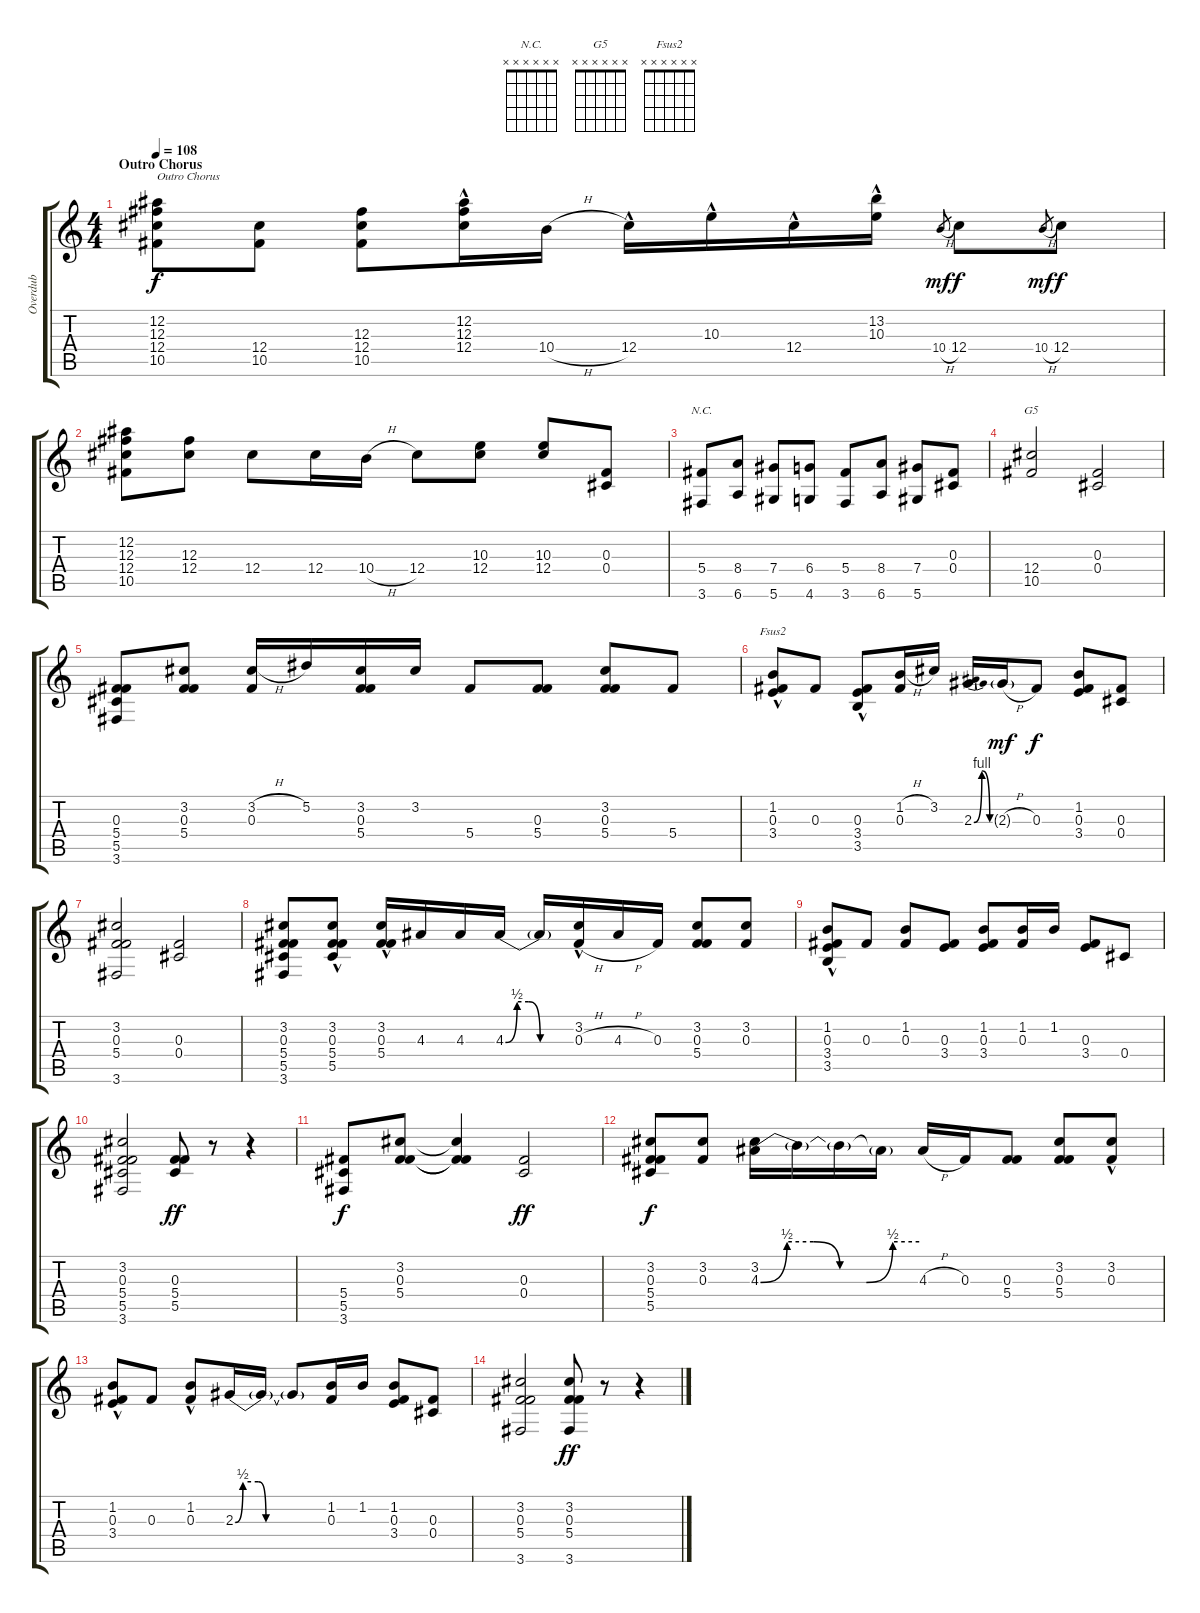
\track ("Overdub" "Overdub") {instrument fretlessbass}
\staff {score tabs}
\tuning (Eb4 Bb3 Gb3 Db3 Ab2 Eb2) {hide}
\chord ("N.C." x x x x x x) {firstfret 0}
\chord ("G5" x x x x x x) {firstfret 0}
\chord ("Fsus2" x x x x x x) {firstfret 0}
\ts (4 4)
\section ("" "Outro Chorus")
\tempo 108
\clef g2
\ks c
(12.2 12.3 12.4 10.5).8{txt "Outro Chorus" dy f} (12.4 10.5).8 (12.3 12.4 10.5).8 (12.2{hac} 12.3{hac} 12.4).16 10.4{h}.16 12.4{hac}.16 10.3{hac}.16 12.4{hac}.16 (13.2{hac} 10.3{hac}).16 10.4{h}.8{gr dy mf} 12.4.8{dy f} 10.4{h}.8{gr dy mf} 12.4.8{dy f} |
(12.2 12.3 12.4 10.5).8 (12.3 12.4).8 12.4.8 12.4.16 10.4{h}.16 12.4.8 (10.3 12.4).8 (10.3 12.4).8 (0.3 0.4).8 |
(5.4 3.6).8{ch "N.C."} (8.4 6.6).8 (7.4 5.6).8 (6.4 4.6).8 (5.4 3.6).8 (8.4 6.6).8 (7.4 5.6).8 (0.3 0.4).8 |
(12.4 10.5).2{ch "G5"} (0.3 0.4).2 |
(0.3 5.4 5.5 3.6).8 (3.2 0.3 5.4).8 (3.2{h} 0.3).16 5.2.16 (3.2 0.3 5.4).16 3.2.16 5.4.8 (0.3 5.4).8 (3.2 0.3 5.4).8 5.4.8 |
(1.2{hac} 0.3 3.4).8{ch "Fsus2"} 0.3.8 (0.3 3.4 3.5{hac}).8 (1.2{h} 0.3).16 3.2.16 2.3{be (bendrelease 0 0 15 4 30 4 60 0)}.16 2.3{h g}.16{dy mf} 0.3.8{dy f} (1.2 0.3 3.4).8 (0.3 0.4).8 |
(3.2 0.3 5.4 3.6).2 (0.3 0.4).2 |
(3.2 0.3 5.4 5.5 3.6).8 (3.2 0.3 5.4 5.5{hac}).8 (3.2 0.3 5.4{hac}).16 4.3.16 4.3.16 4.3{be (custom 0 0 10 2 20 2 30 0 60 0)}.16 4.3{t}.16 (3.2{hac} 0.3{h}).16 4.3{h}.16 0.3.16 (3.2 0.3 5.4).8 (3.2 0.3).8 |
(1.2 0.3 3.4{hac} 3.5).8 0.3.8 (1.2 0.3).8 (0.3 3.4).8 (1.2 0.3 3.4).8 (1.2 0.3).16 1.2.16 (0.3 3.4).8 0.4.8 |
(3.2 0.3 5.4 5.5 3.6).2 (0.3 5.4 5.5).8{dy ff} r.8 r.4 |
(5.4 5.5 3.6).8{dy f} (3.2 0.3 5.4).8 (3.2{t} 0.3{t} 5.4{t}).4 (0.3 0.4).2{dy ff} |
(3.2 0.3 5.4 5.5).8{dy f} (3.2 0.3).8 (3.2 4.3{be (custom 0 0 10 2 20 2 30 0 40 0 50 2 60 2)}).16 4.3{t}.16 4.3{t}.16 4.3{t}.16 4.3{h}.16 0.3.16 (0.3 5.4).8 (3.2 0.3 5.4).8 (3.2{hac} 0.3{hac}).8 |
(1.2 0.3 3.4{hac}).8 0.3.8 (1.2{hac} 0.3).8 2.3{be (custom 0 0 5 2 15 2 20 0 60 0)}.16 2.3{t}.16 2.3{t}.8 (1.2 0.3).16 1.2.16 (1.2 0.3 3.4).8 (0.3 0.4).8 |
(3.2 0.3 5.4 3.6).2 (3.2 0.3 5.4 3.6).8{dy ff} r.8 r.4
